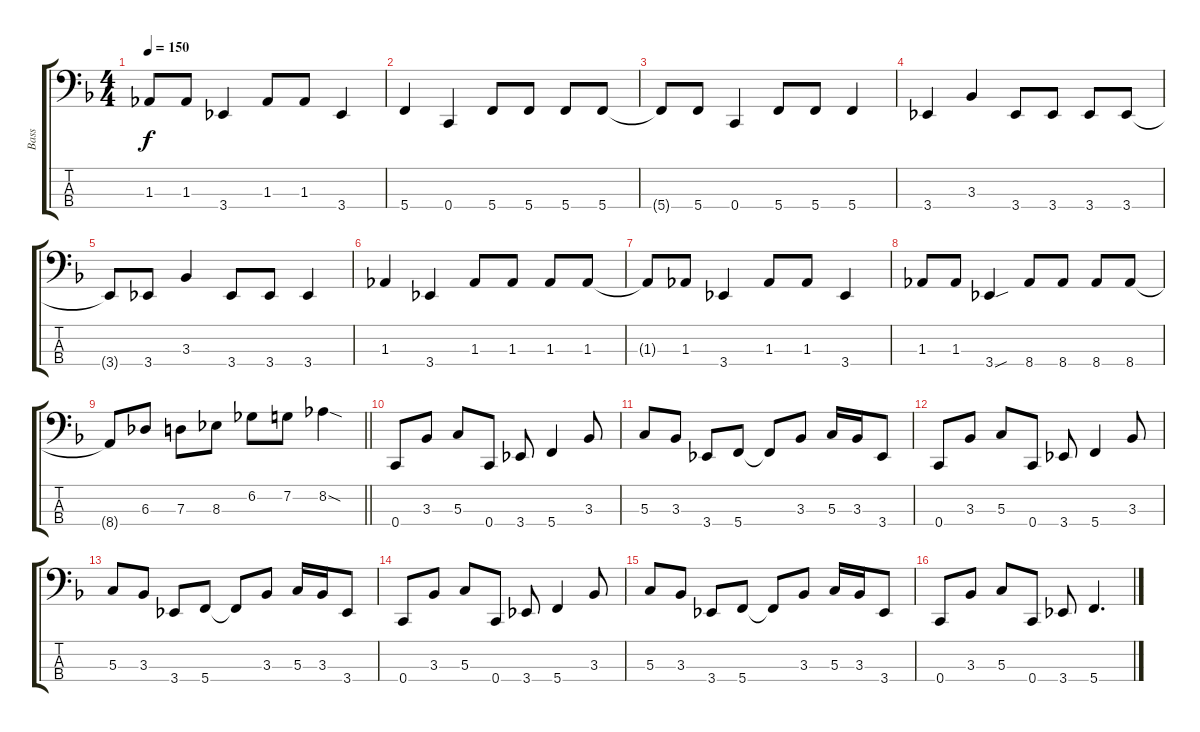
\track ("Bass" "Bass") {instrument electricbasspick}
\staff {score tabs}
\tuning (F2 C2 G1 C1) {hide}
\ts (4 4)
\tempo 150
\clef f4
\ks f
1.3{t}.8{dy f} 1.3.8 3.4.4 1.3.8 1.3.8 3.4.4 |
5.4.4 0.4.4 5.4.8 5.4.8 5.4.8 5.4.8 |
5.4{t}.8 5.4.8 0.4.4 5.4.8 5.4.8 5.4.4 |
3.4.4 3.3.4 3.4.8 3.4.8 3.4.8 3.4.8 |
3.4{t}.8 3.4.8 3.3.4 3.4.8 3.4.8 3.4.4 |
1.3.4 3.4.4 1.3.8 1.3.8 1.3.8 1.3.8 |
1.3{t}.8 1.3.8 3.4.4 1.3.8 1.3.8 3.4.4 |
1.3.8 1.3.8 3.4{sou}.4 8.4.8 8.4.8 8.4.8 8.4.8 |
\barLineRight lightlight
8.4{t}.8 6.3.8 7.3.8 8.3.8 6.2.8 7.2.8 8.2{sod}.4 |
0.4.8 3.3.8 5.3.8 0.4.8 3.4.8 5.4.4 3.3.8 |
5.3.8 3.3.8 3.4.8 5.4.8 5.4{t}.8 3.3.8 5.3.16 3.3.16 3.4.8 |
0.4.8 3.3.8 5.3.8 0.4.8 3.4.8 5.4.4 3.3.8 |
5.3.8 3.3.8 3.4.8 5.4.8 5.4{t}.8 3.3.8 5.3.16 3.3.16 3.4.8 |
0.4.8 3.3.8 5.3.8 0.4.8 3.4.8 5.4.4 3.3.8 |
5.3.8 3.3.8 3.4.8 5.4.8 5.4{t}.8 3.3.8 5.3.16 3.3.16 3.4.8 |
0.4.8 3.3.8 5.3.8 0.4.8 3.4.8 5.4.4{d}
